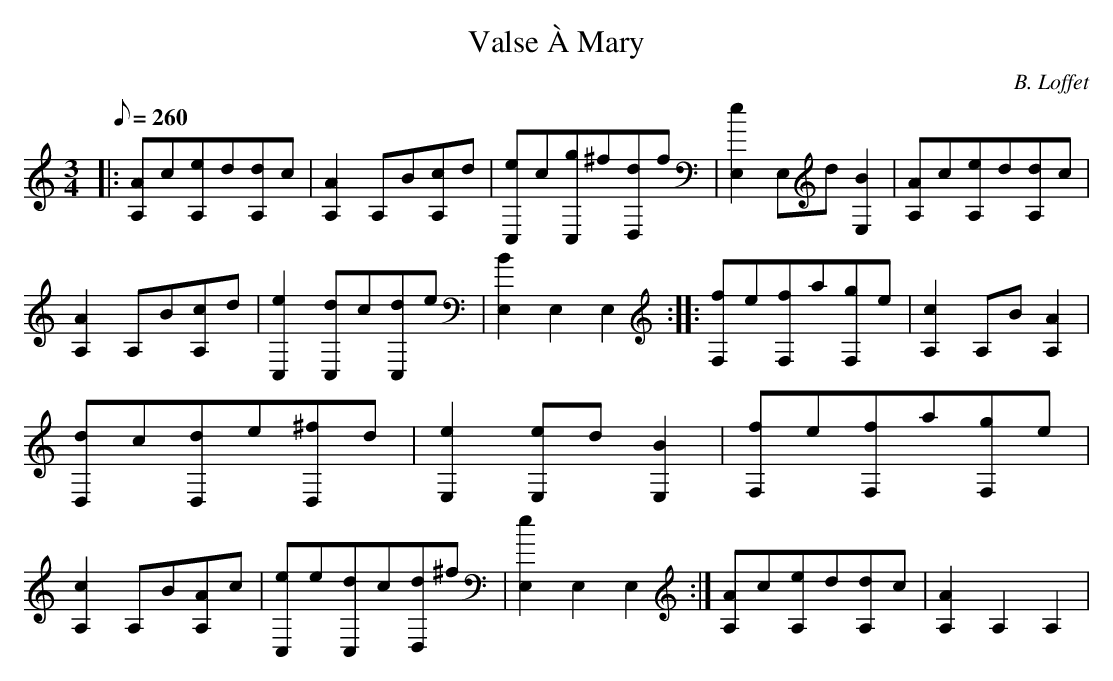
X:1
T:Valse À Mary
C:B. Loffet
L:1/8
Q:260
M:3/4
K:C
|:[AA,]c[eA,]d[dA,]c|[A2A,2]A,B[cA,]d|[eC,]c[gC,]^f[dD,]f|[e2E,2]E,d[B2E,2]|[AA,]c[eA,]d[dA,]c|[A2A,2]A,B[cA,]d|[e2C,2][dC,]c[dC,]e|[B2E,2]E,2E,2:|:[fF,]e[fF,]a[gF,]e| \
[c2A,2]A,B[A2A,2]|[dD,]c[dD,]e[^fD,]d|[e2E,2][eE,]d[B2E,2]|[fF,]e[fF,]a[gF,]e|[c2A,2]A,B[AA,]c|[eC,]e[dC,]c[dD,]^f|[e2E,2]E,2E,2:|[AA,]c[eA,]d[dA,]c| \
[A2A,2]A,2A,2| \
